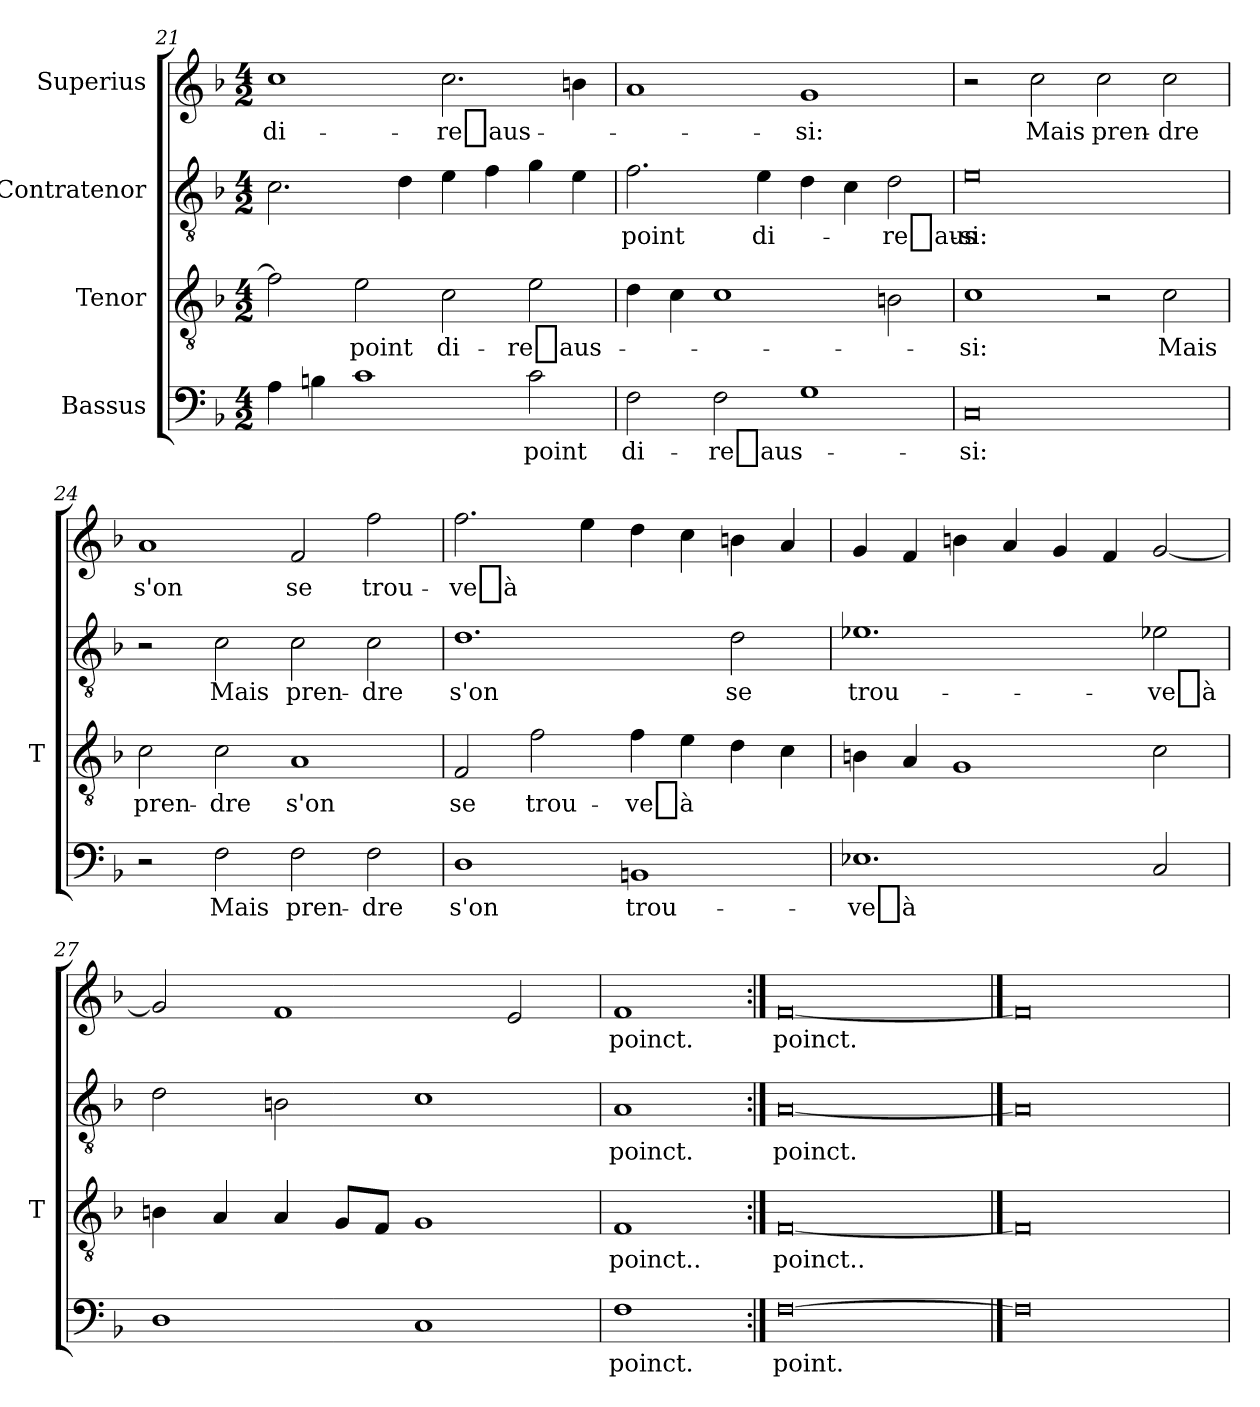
**kern	**text	**kern	**text	**kern	**text	**kern	**text
*part4	*part4	*part3	*part3	*part2	*part2	*part1	*part1
*staff4	*staff4	*staff3	*staff3	*staff2	*staff2	*staff1	*staff1
*I"Bassus	*	*I"Tenor	*	*I"Contratenor	*	*I"Superius	*
*	*	*I'T	*	*	*	*	*
*clefF4	*	*clefGv2	*	*clefGv2	*	*clefG2	*
*k[b-]	*	*k[b-]	*	*k[b-]	*	*k[b-]	*
*M4/2	*	*M4/2	*	*M4/2	*	*M4/2	*
=21	=21	=21	=21	=21	=21	=21	=21
4A	.	2f]	.	2.c	.	1cc	di-
4B	.	.	.	.	.	.	.
1c	.	2e	-point	.	.	.	.
.	.	.	.	4d	.	.	.
.	.	2c	di-	4e	.	2.cc	re_aus-
.	.	.	.	4f	.	.	.
2c	-point	2e	re_aus-	4g	.	.	.
.	.	.	.	4e	.	4bn	.
=22	=22	=22	=22	=22	=22	=22	=22
2F	di-	4d	.	2.f	-point	1a	.
.	.	4c	.	.	.	.	.
2F	re_aus-	1c	.	.	.	.	.
.	.	.	.	4e	di-	.	.
1G	.	.	.	4d	.	1g	-si:
.	.	.	.	4c	.	.	.
.	.	2Bn	.	2d	re_aus-	.	.
=23	=23	=23	=23	=23	=23	=23	=23
0C	-si:	1c	-si:	0e	-si:	2r	.
.	.	.	.	.	.	2cc	-Mais
.	.	2r	.	.	.	2cc	pren-
.	.	2c	-Mais	.	.	2cc	-dre
=24	=24	=24	=24	=24	=24	=24	=24
2r	.	2c	pren-	2r	.	1a	-s'on
2F	-Mais	2c	-dre	2c	-Mais	.	.
2F	pren-	1A	-s'on	2c	pren-	2f	-se
2F	-dre	.	.	2c	-dre	2ff	trou-
=25	=25	=25	=25	=25	=25	=25	=25
1D	-s'on	2F	-se	1.d	-s'on	2.ff	-ve_à
.	.	2f	trou-	.	.	.	.
.	.	.	.	.	.	4ee	.
1BB	trou-	4f	-ve_à	.	.	4dd	.
.	.	4e	.	.	.	4cc	.
.	.	4d	.	2d	-se	4bn	.
.	.	4c	.	.	.	4a	.
=26	=26	=26	=26	=26	=26	=26	=26
1.E-X	-ve_à	4B	.	1.e-X	trou-	4g	.
.	.	4A	.	.	.	4f	.
.	.	1G	.	.	.	4bn	.
.	.	.	.	.	.	4a	.
.	.	.	.	.	.	4g	.
.	.	.	.	.	.	4f	.
2C	.	2c	.	2e-X	-ve_à	[2g	.
=27	=27	=27	=27	=27	=27	=27	=27
1D	.	4B	.	2d	.	2g]	.
.	.	4A	.	.	.	.	.
.	.	4A	.	2B	.	1f	.
.	.	8GL	.	.	.	.	.
.	.	8FJ	.	.	.	.	.
1C	.	1G	.	1c	.	.	.
.	.	.	.	.	.	2e	.
=28	=28	=28	=28	=28	=28	=28	=28
1F	-poinct.	1F	-poinct..	1A	-poinct.	1f	-poinct.
=29:|!	=29:|!	=29:|!	=29:|!	=29:|!	=29:|!	=29:|!	=29:|!
[0F	-point.	[0F	-poinct..	[0A	-poinct.	[0f	-poinct.
==30	==30	==30	==30	==30	==30	==30	==30
0F]	.	0F]	.	0A]	.	0f]	.
=	=	=	=	=	=	=	=
*-	*-	*-	*-	*-	*-	*-	*-
